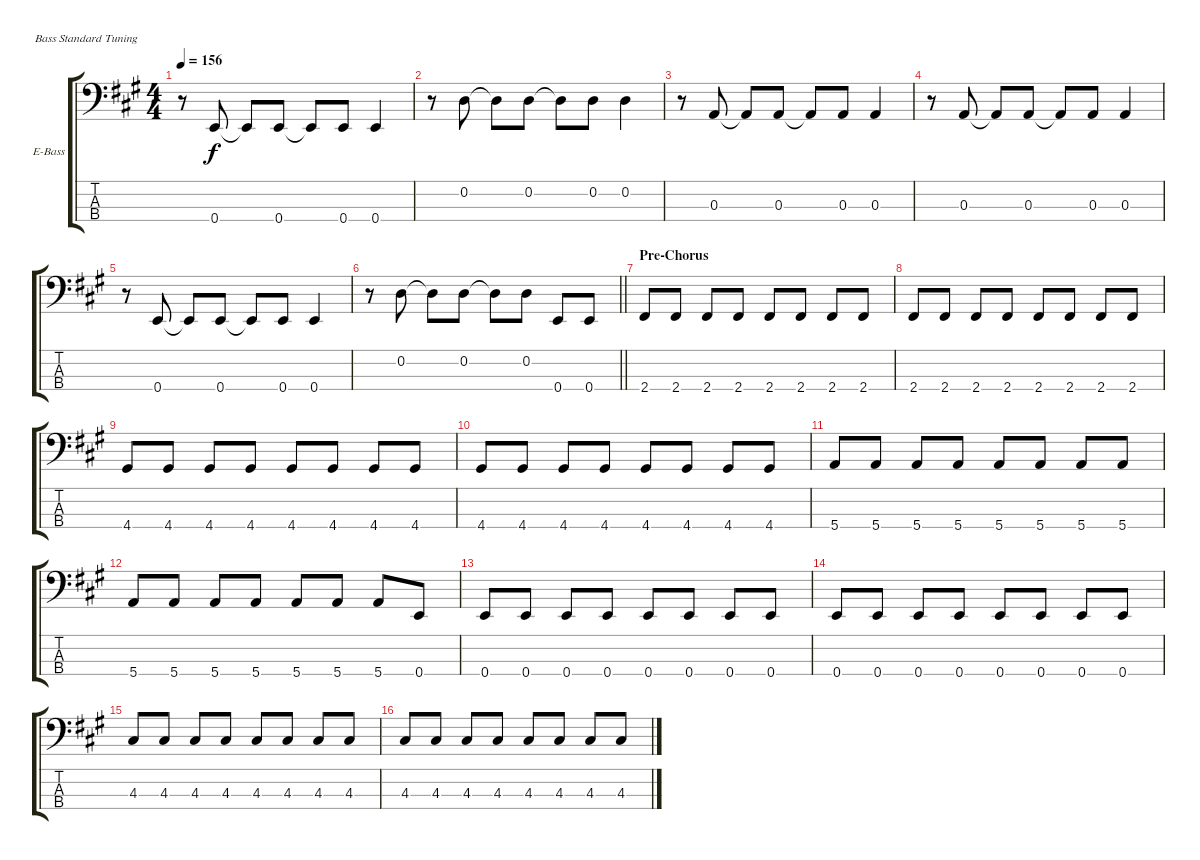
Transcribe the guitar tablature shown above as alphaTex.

\defaultSystemsLayout 4
\bracketExtendMode groupsimilarinstruments
\firstSystemTrackNameOrientation horizontal
\otherSystemsTrackNameOrientation horizontal
\track ("Bass" "E-Bass") {instrument electricbassfinger}
\staff {score tabs}
\tuning (G2 D2 A1 E1)
\ts (4 4)
\tempo 156
\clef f4
\ks a
r.8{dy f} 0.4.8 0.4{t}.8 0.4.8 0.4{t}.8 0.4.8 0.4.4 |
r.8 0.2.8 0.2{t}.8 0.2.8 0.2{t}.8 0.2.8 0.2.4 |
r.8 0.3.8 0.3{t}.8 0.3.8 0.3{t}.8 0.3.8 0.3.4 |
r.8 0.3.8 0.3{t}.8 0.3.8 0.3{t}.8 0.3.8 0.3.4 |
r.8 0.4.8 0.4{t}.8 0.4.8 0.4{t}.8 0.4.8 0.4.4 |
\barLineRight lightlight
r.8 0.2.8 0.2{t}.8 0.2.8 0.2{t}.8 0.2.8 0.4.8 0.4.8 |
\section ("" "Pre-Chorus")
2.4.8 2.4.8 2.4.8 2.4.8 2.4.8 2.4.8 2.4.8 2.4.8 |
2.4.8 2.4.8 2.4.8 2.4.8 2.4.8 2.4.8 2.4.8 2.4.8 |
4.4.8 4.4.8 4.4.8 4.4.8 4.4.8 4.4.8 4.4.8 4.4.8 |
4.4.8 4.4.8 4.4.8 4.4.8 4.4.8 4.4.8 4.4.8 4.4.8 |
5.4.8 5.4.8 5.4.8 5.4.8 5.4.8 5.4.8 5.4.8 5.4.8 |
5.4.8 5.4.8 5.4.8 5.4.8 5.4.8 5.4.8 5.4.8 0.4.8 |
0.4.8 0.4.8 0.4.8 0.4.8 0.4.8 0.4.8 0.4.8 0.4.8 |
0.4.8 0.4.8 0.4.8 0.4.8 0.4.8 0.4.8 0.4.8 0.4.8 |
4.3.8 4.3.8 4.3.8 4.3.8 4.3.8 4.3.8 4.3.8 4.3.8 |
4.3.8 4.3.8 4.3.8 4.3.8 4.3.8 4.3.8 4.3.8 4.3.8
